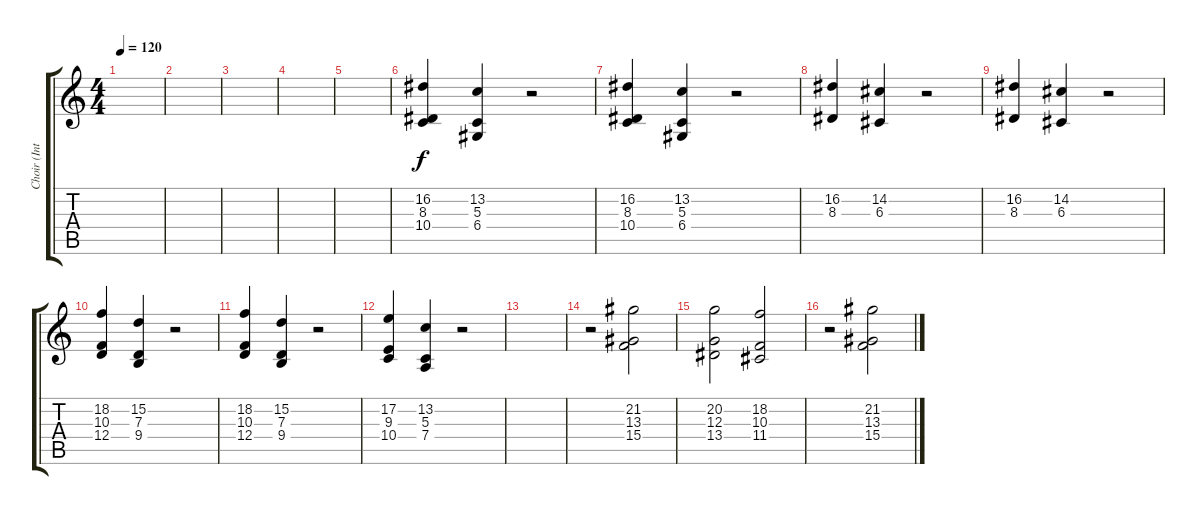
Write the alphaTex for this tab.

\track ("Choir (Interlude)" "Choir (Int") {instrument choiraahs}
\staff {score tabs}
\tuning (E4 B3 G3 D3 A2 D2) {hide}
\ts (4 4)
\tempo 120
\clef g2
\ks c
|
|
|
|
|
(16.2 8.3 10.4).4{volume 8 instrument choiraahs} (13.2 5.3 6.4).4 r.2 |
(16.2 8.3 10.4).4 (13.2 5.3 6.4).4 r.2 |
(16.2 8.3).4 (14.2 6.3).4 r.2 |
(16.2 8.3).4 (14.2 6.3).4 r.2 |
(18.2 10.3 12.4).4 (15.2 7.3 9.4).4 r.2 |
(18.2 10.3 12.4).4 (15.2 7.3 9.4).4 r.2 |
(17.2 9.3 10.4).4 (13.2 5.3 7.4).4 r.2 |
|
r.2 (21.2 13.3 15.4).2 |
(20.2 12.3 13.4).2 (18.2 10.3 11.4).2 |
r.2 (21.2 13.3 15.4).2
